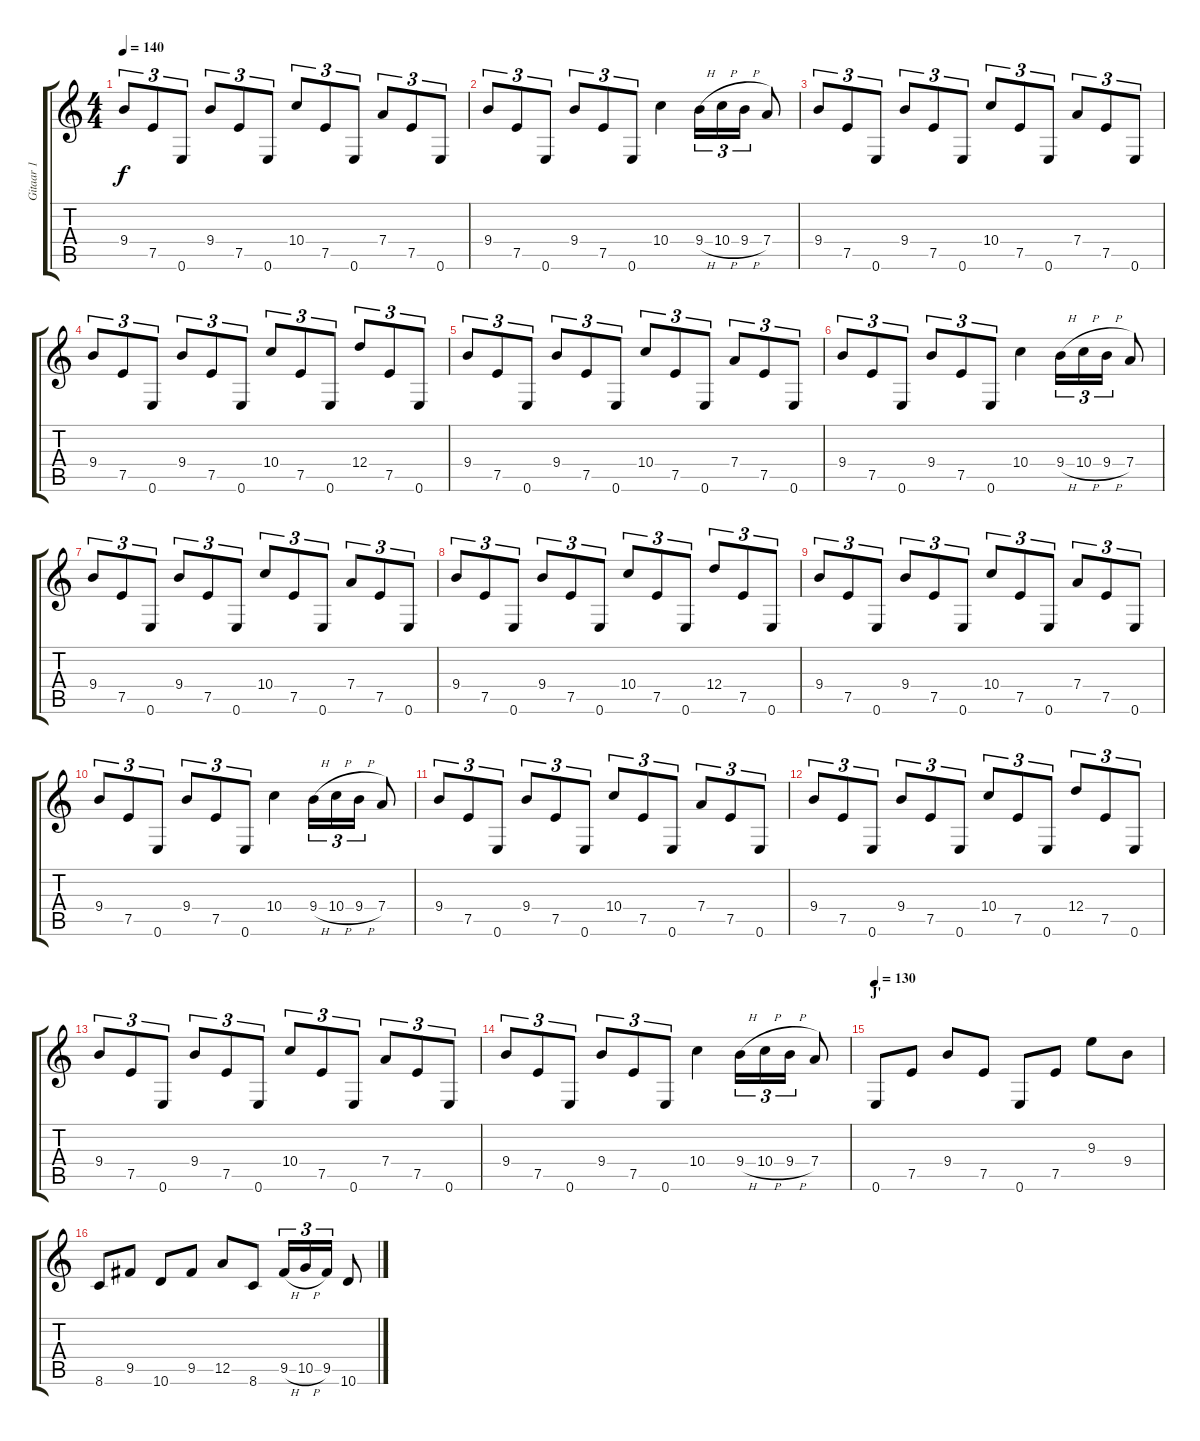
\track ("Gitaar 1" "Gitaar 1") {instrument overdrivenguitar}
\staff {score tabs}
\tuning (E4 B3 G3 D3 A2 E2) {hide}
\ts (4 4)
\tempo 140
\clef g2
\ks c
9.4.8{tu (3 2) dy f} 7.5.8{tu (3 2)} 0.6.8{tu (3 2)} 9.4.8{tu (3 2)} 7.5.8{tu (3 2)} 0.6.8{tu (3 2)} 10.4.8{tu (3 2)} 7.5.8{tu (3 2)} 0.6.8{tu (3 2)} 7.4.8{tu (3 2)} 7.5.8{tu (3 2)} 0.6.8{tu (3 2)} |
9.4.8{tu (3 2)} 7.5.8{tu (3 2)} 0.6.8{tu (3 2)} 9.4.8{tu (3 2)} 7.5.8{tu (3 2)} 0.6.8{tu (3 2)} 10.4.4 9.4{h}.16{tu (3 2)} 10.4{h}.16{tu (3 2)} 9.4{h}.16{tu (3 2)} 7.4.8 |
9.4.8{tu (3 2)} 7.5.8{tu (3 2)} 0.6.8{tu (3 2)} 9.4.8{tu (3 2)} 7.5.8{tu (3 2)} 0.6.8{tu (3 2)} 10.4.8{tu (3 2)} 7.5.8{tu (3 2)} 0.6.8{tu (3 2)} 7.4.8{tu (3 2)} 7.5.8{tu (3 2)} 0.6.8{tu (3 2)} |
9.4.8{tu (3 2)} 7.5.8{tu (3 2)} 0.6.8{tu (3 2)} 9.4.8{tu (3 2)} 7.5.8{tu (3 2)} 0.6.8{tu (3 2)} 10.4.8{tu (3 2)} 7.5.8{tu (3 2)} 0.6.8{tu (3 2)} 12.4.8{tu (3 2)} 7.5.8{tu (3 2)} 0.6.8{tu (3 2)} |
9.4.8{tu (3 2)} 7.5.8{tu (3 2)} 0.6.8{tu (3 2)} 9.4.8{tu (3 2)} 7.5.8{tu (3 2)} 0.6.8{tu (3 2)} 10.4.8{tu (3 2)} 7.5.8{tu (3 2)} 0.6.8{tu (3 2)} 7.4.8{tu (3 2)} 7.5.8{tu (3 2)} 0.6.8{tu (3 2)} |
9.4.8{tu (3 2)} 7.5.8{tu (3 2)} 0.6.8{tu (3 2)} 9.4.8{tu (3 2)} 7.5.8{tu (3 2)} 0.6.8{tu (3 2)} 10.4.4 9.4{h}.16{tu (3 2)} 10.4{h}.16{tu (3 2)} 9.4{h}.16{tu (3 2)} 7.4.8 |
9.4.8{tu (3 2)} 7.5.8{tu (3 2)} 0.6.8{tu (3 2)} 9.4.8{tu (3 2)} 7.5.8{tu (3 2)} 0.6.8{tu (3 2)} 10.4.8{tu (3 2)} 7.5.8{tu (3 2)} 0.6.8{tu (3 2)} 7.4.8{tu (3 2)} 7.5.8{tu (3 2)} 0.6.8{tu (3 2)} |
9.4.8{tu (3 2)} 7.5.8{tu (3 2)} 0.6.8{tu (3 2)} 9.4.8{tu (3 2)} 7.5.8{tu (3 2)} 0.6.8{tu (3 2)} 10.4.8{tu (3 2)} 7.5.8{tu (3 2)} 0.6.8{tu (3 2)} 12.4.8{tu (3 2)} 7.5.8{tu (3 2)} 0.6.8{tu (3 2)} |
9.4.8{tu (3 2)} 7.5.8{tu (3 2)} 0.6.8{tu (3 2)} 9.4.8{tu (3 2)} 7.5.8{tu (3 2)} 0.6.8{tu (3 2)} 10.4.8{tu (3 2)} 7.5.8{tu (3 2)} 0.6.8{tu (3 2)} 7.4.8{tu (3 2)} 7.5.8{tu (3 2)} 0.6.8{tu (3 2)} |
9.4.8{tu (3 2)} 7.5.8{tu (3 2)} 0.6.8{tu (3 2)} 9.4.8{tu (3 2)} 7.5.8{tu (3 2)} 0.6.8{tu (3 2)} 10.4.4 9.4{h}.16{tu (3 2)} 10.4{h}.16{tu (3 2)} 9.4{h}.16{tu (3 2)} 7.4.8 |
9.4.8{tu (3 2)} 7.5.8{tu (3 2)} 0.6.8{tu (3 2)} 9.4.8{tu (3 2)} 7.5.8{tu (3 2)} 0.6.8{tu (3 2)} 10.4.8{tu (3 2)} 7.5.8{tu (3 2)} 0.6.8{tu (3 2)} 7.4.8{tu (3 2)} 7.5.8{tu (3 2)} 0.6.8{tu (3 2)} |
9.4.8{tu (3 2)} 7.5.8{tu (3 2)} 0.6.8{tu (3 2)} 9.4.8{tu (3 2)} 7.5.8{tu (3 2)} 0.6.8{tu (3 2)} 10.4.8{tu (3 2)} 7.5.8{tu (3 2)} 0.6.8{tu (3 2)} 12.4.8{tu (3 2)} 7.5.8{tu (3 2)} 0.6.8{tu (3 2)} |
9.4.8{tu (3 2)} 7.5.8{tu (3 2)} 0.6.8{tu (3 2)} 9.4.8{tu (3 2)} 7.5.8{tu (3 2)} 0.6.8{tu (3 2)} 10.4.8{tu (3 2)} 7.5.8{tu (3 2)} 0.6.8{tu (3 2)} 7.4.8{tu (3 2)} 7.5.8{tu (3 2)} 0.6.8{tu (3 2)} |
9.4.8{tu (3 2)} 7.5.8{tu (3 2)} 0.6.8{tu (3 2)} 9.4.8{tu (3 2)} 7.5.8{tu (3 2)} 0.6.8{tu (3 2)} 10.4.4 9.4{h}.16{tu (3 2)} 10.4{h}.16{tu (3 2)} 9.4{h}.16{tu (3 2)} 7.4.8 |
\section ("" "J'")
\tempo 130
0.6.8 7.5.8 9.4.8 7.5.8 0.6.8 7.5.8 9.3.8 9.4.8 |
8.6.8 9.5.8 10.6.8 9.5.8 12.5.8 8.6.8 9.5{h}.16{tu (3 2)} 10.5{h}.16{tu (3 2)} 9.5.16{tu (3 2)} 10.6.8
